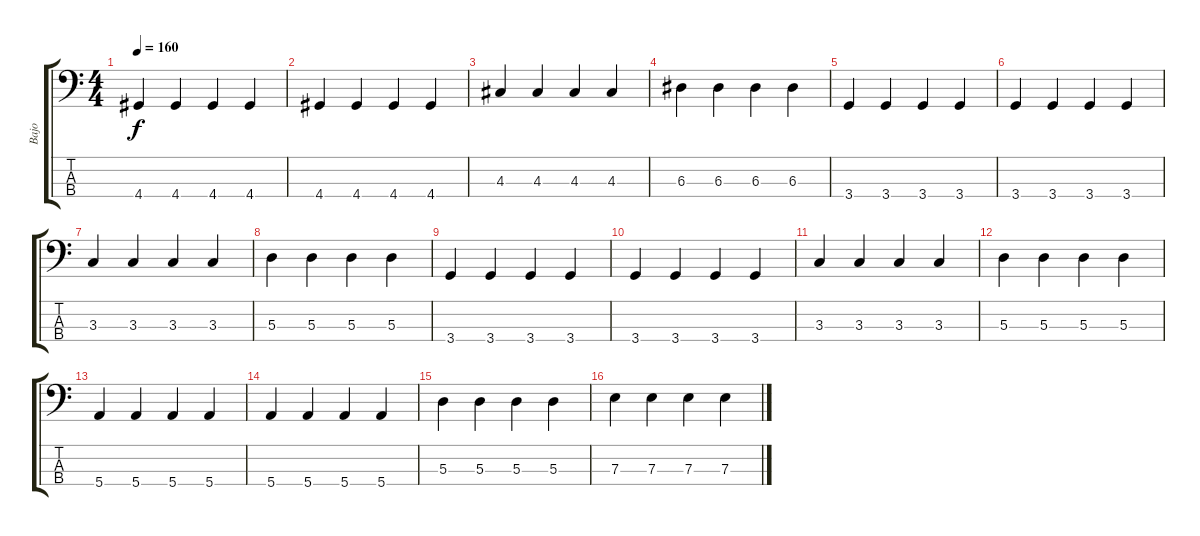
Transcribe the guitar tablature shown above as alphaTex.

\track ("Bajo" "Bajo") {instrument electricbasspick}
\staff {score tabs}
\tuning (G2 D2 A1 E1) {hide}
\ts (4 4)
\tempo 160
\clef f4
\ks c
4.4.4{dy f} 4.4.4 4.4.4 4.4.4 |
4.4.4 4.4.4 4.4.4 4.4.4 |
4.3.4 4.3.4 4.3.4 4.3.4 |
6.3.4 6.3.4 6.3.4 6.3.4 |
3.4.4 3.4.4 3.4.4 3.4.4 |
3.4.4 3.4.4 3.4.4 3.4.4 |
3.3.4 3.3.4 3.3.4 3.3.4 |
5.3.4 5.3.4 5.3.4 5.3.4 |
3.4.4 3.4.4 3.4.4 3.4.4 |
3.4.4{volume 11} 3.4.4 3.4.4 3.4.4 |
3.3.4 3.3.4 3.3.4 3.3.4 |
5.3.4 5.3.4 5.3.4 5.3.4 |
5.4.4 5.4.4 5.4.4 5.4.4 |
5.4.4 5.4.4 5.4.4 5.4.4 |
5.3.4{volume 8} 5.3.4 5.3.4 5.3.4 |
7.3.4 7.3.4 7.3.4 7.3.4
